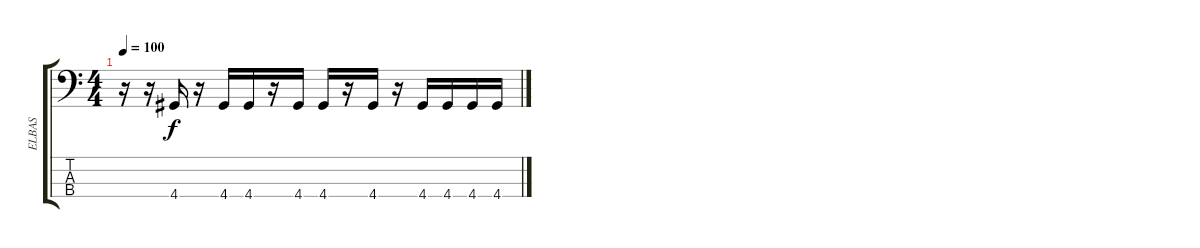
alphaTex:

\track ("ELBAS" "ELBAS") {instrument electricbassfinger}
\staff {score tabs}
\tuning (G2 D2 A1 E1) {hide}
\ts (4 4)
\tempo 100
\clef f4
\ks c
r.16{dy f} r.16 4.4.16 r.16 4.4.16 4.4.16 r.16 4.4.16 4.4.16 r.16 4.4.16 r.16 4.4.16 4.4.16 4.4.16 4.4.16
